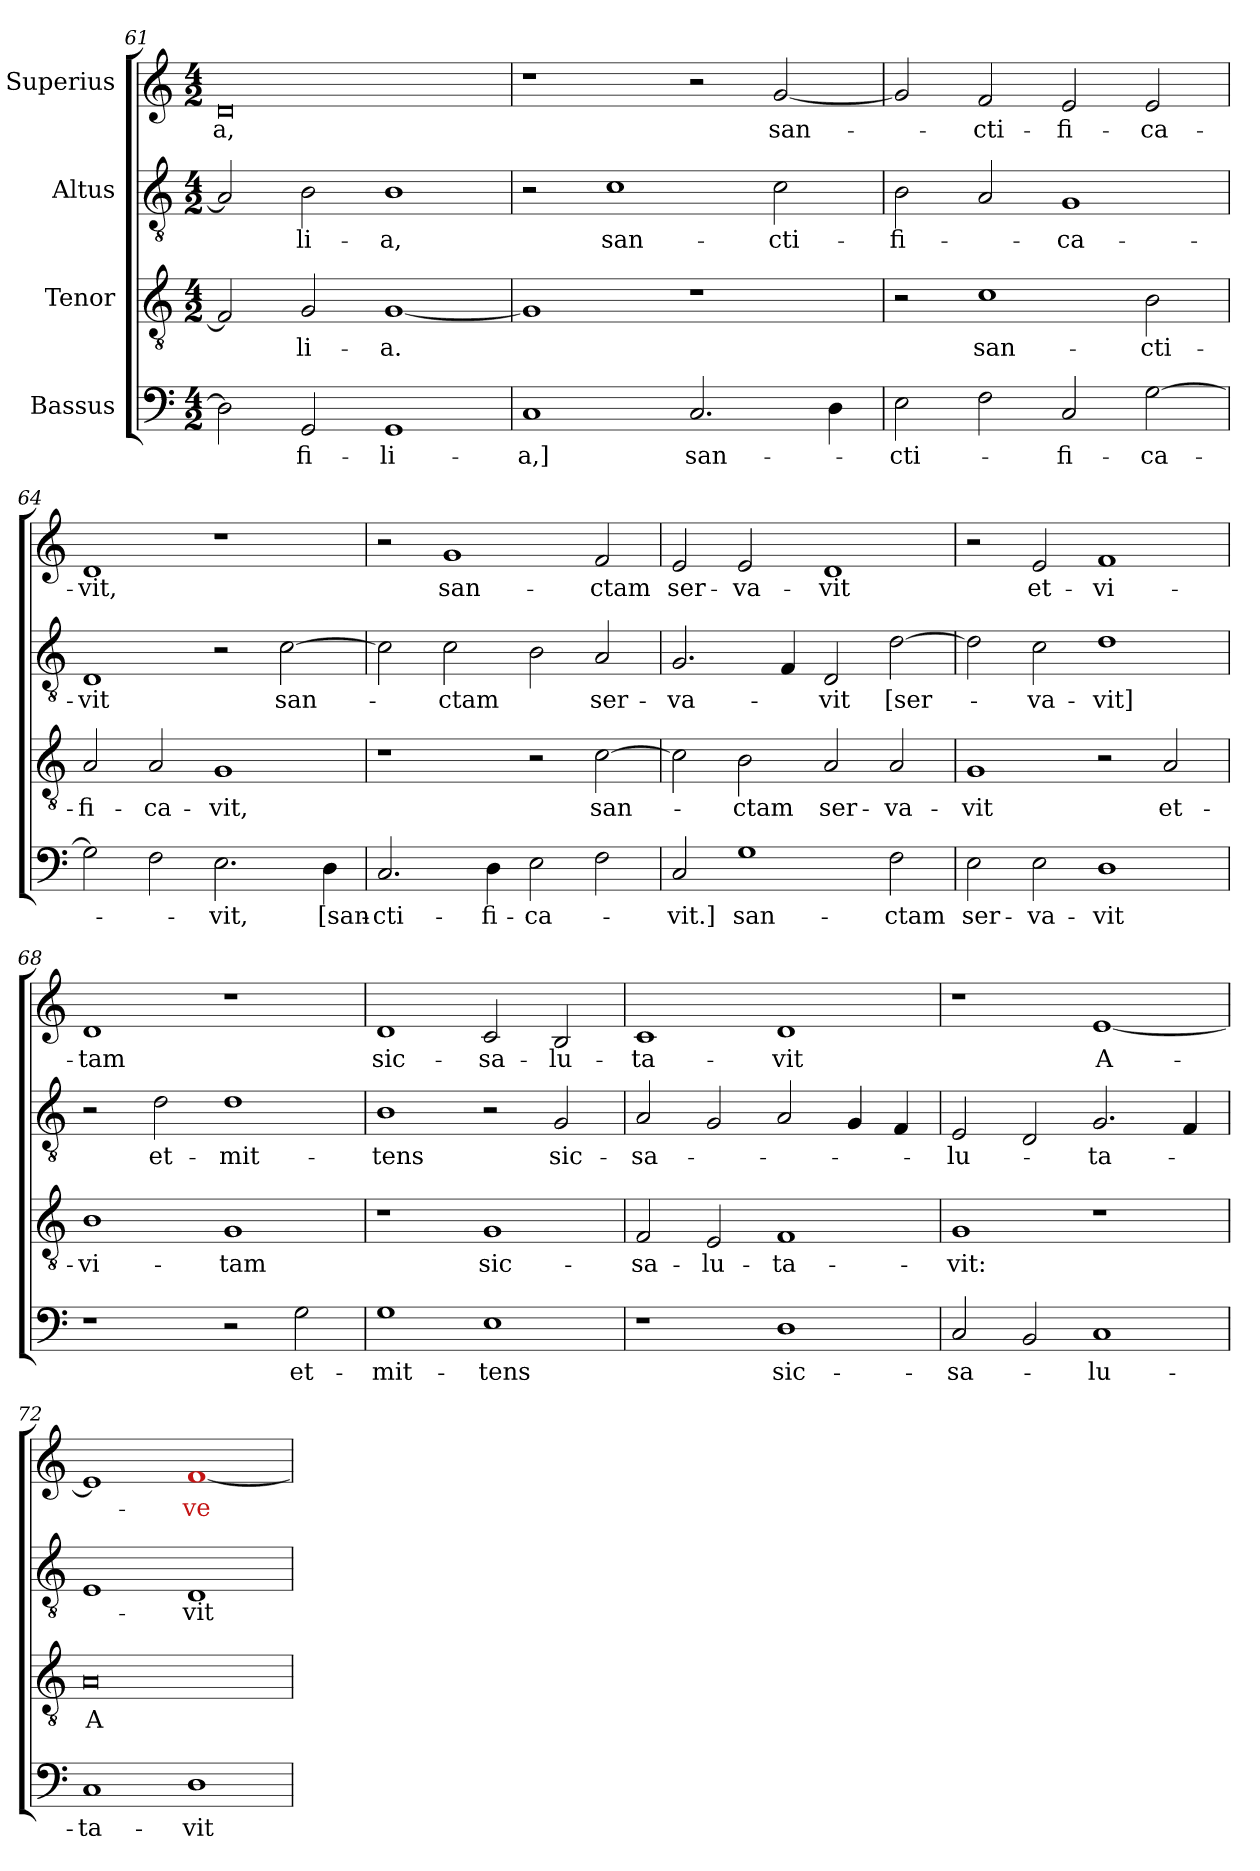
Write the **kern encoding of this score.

**kern	**text	**kern	**text	**kern	**text	**kern	**text
*part4	*part4	*part3	*part3	*part2	*part2	*part1	*part1
*staff4	*staff4	*staff3	*staff3	*staff2	*staff2	*staff1	*staff1
*I"Bassus	*	*I"Tenor	*	*I"Altus	*	*I"Superius	*
*clefF4	*	*clefGv2	*	*clefGv2	*	*clefG2	*
*k[]	*	*k[]	*	*k[]	*	*k[]	*
*M4/2	*	*M4/2	*	*M4/2	*	*M4/2	*
=61	=61	=61	=61	=61	=61	=61	=61
2D\]	.	2F/]	.	2A/]	.	0d/	-a,
2GG/	fi-	2G/	-li-	2B\	-li-	.	.
1GG/	-li-	[1G/	-a.	1B\	-a,	.	.
=62	=62	=62	=62	=62	=62	=62	=62
1C/	-a,]	1G/]	.	2r	.	1r	.
.	.	.	.	1c\	san-	.	.
2.C/	san-	1r	.	.	.	2r	.
.	.	.	.	2c\	-cti-	[2g/	san-
4D\	.	.	.	.	.	.	.
=63	=63	=63	=63	=63	=63	=63	=63
2E\	-cti-	2r	.	2B\	-fi-	2g/]	.
2F\	.	1c\	san-	2A/	.	2f/	-cti-
2C/	-fi-	.	.	1G/	-ca-	2e/	-fi-
[2G\	-ca-	2B\	-cti-	.	.	2e/	-ca-
=64	=64	=64	=64	=64	=64	=64	=64
2G\]	.	2A/	-fi-	1D/	-vit	1d/	-vit,
2F\	.	2A/	-ca-	.	.	.	.
2.E\	-vit,	1G/	-vit,	2r	.	1r	.
.	.	.	.	[2c\	san-	.	.
4D\	[san-	.	.	.	.	.	.
=65	=65	=65	=65	=65	=65	=65	=65
2.C/	-cti-	1r	.	2c\]	.	2r	.
.	.	.	.	2c\	-ctam	1g/	san-
4D\	-fi-	.	.	.	.	.	.
2E\	-ca-	2r	.	2B\	.	.	.
2F\	.	[2c\	san-	2A/	ser-	2f/	-ctam
=66	=66	=66	=66	=66	=66	=66	=66
2C/	-vit.]	2c\]	.	2.G/	-va-	2e/	ser-
1G\	san-	2B\	-ctam	.	.	2e/	-va-
.	.	.	.	4F/	.	.	.
.	.	2A/	ser-	2D/	-vit	1d/	-vit
2F\	-ctam	2A/	-va-	[2d\	[ser-	.	.
=67	=67	=67	=67	=67	=67	=67	=67
2E\	ser-	1G/	-vit	2d\]	.	2r	.
2E\	-va-	.	.	2c\	-va-	2e/	et-
1D\	-vit	2r	.	1d\	-vit]	1f/	vi-
.	.	2A/	et-	.	.	.	.
=68	=68	=68	=68	=68	=68	=68	=68
1r	.	1B\	vi-	2r	.	1d/	-tam
.	.	.	.	2d\	et-	.	.
2r	.	1G/	-tam	1d\	mit-	1r	.
2G\	et-	.	.	.	.	.	.
=69	=69	=69	=69	=69	=69	=69	=69
1G\	mit-	1r	.	1B\	-tens	1d/	sic-
1E\	-tens	1G/	sic-	2r	.	2c/	sa-
.	.	.	.	2G/	sic-	2B/	-lu-
=70	=70	=70	=70	=70	=70	=70	=70
1r	.	2F/	sa-	2A/	sa-	1c/	-ta-
.	.	2E/	-lu-	2G/	.	.	.
1D\	sic-	1F/	-ta-	2A/	.	1d/	-vit
.	.	.	.	4G/	.	.	.
.	.	.	.	4F/	.	.	.
=71	=71	=71	=71	=71	=71	=71	=71
2C/	sa-	1G/	-vit:	2E/	-lu-	1r	.
2BB/	.	.	.	2D/	.	.	.
1C/	-lu-	1r	.	2.G/	-ta-	[1e/	A-
.	.	.	.	4F/	.	.	.
=72	=72	=72	=72	=72	=72	=72	=72
1C/	-ta-	0A/	A-	1E/	.	1e/]	.
*	*	*	*	*	*	*clefX	*
1D\	-vit	.	.	1D/	-vit	[1f/	-ve
=	=	=	=	=	=	=	=
*-	*-	*-	*-	*-	*-	*-	*-
